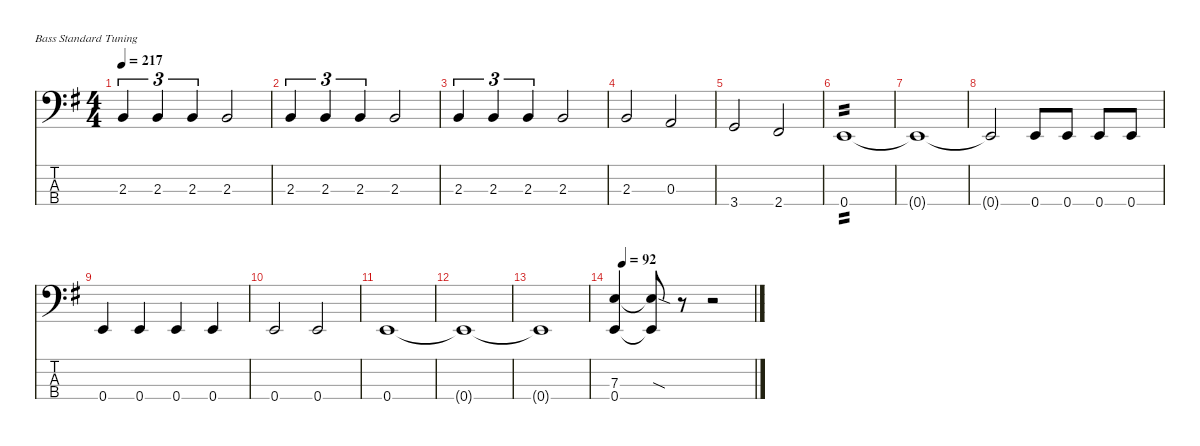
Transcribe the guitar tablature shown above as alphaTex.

\defaultSystemsLayout 4
\hideDynamics
\bracketExtendMode nobrackets
\singleTrackTrackNamePolicy hidden
\multiTrackTrackNamePolicy hidden
\firstSystemTrackNameMode fullname
\firstSystemTrackNameOrientation horizontal
\otherSystemsTrackNameOrientation horizontal
\track ("Cliff Burton" "el.bs.") {defaultSystemsLayout 8 instrument electricbassfinger}
\staff {score tabs}
\tuning (G2 D2 A1 E1)
\ts (4 4)
\tempo 217
\clef f4
\ks eminor
2.3{acc forcenatural}.4{tu (3 2) dy f beam Up} 2.3{acc forcenatural}.4{tu (3 2) beam Up} 2.3{acc forcenatural}.4{tu (3 2) beam Up} 2.3{acc forcenatural}.2{beam Up} |
2.3{acc forcenatural}.4{tu (3 2) beam Up} 2.3{acc forcenatural}.4{tu (3 2) beam Up} 2.3{acc forcenatural}.4{tu (3 2) beam Up} 2.3{acc forcenatural}.2{beam Up} |
2.3{acc forcenatural}.4{tu (3 2) beam Up} 2.3{acc forcenatural}.4{tu (3 2) beam Up} 2.3{acc forcenatural}.4{tu (3 2) beam Up} 2.3{acc forcenatural}.2{beam Up} |
2.3{acc forcenatural}.2{dy ff beam Up} 0.3{acc forcenatural}.2{beam Up} |
3.4{acc forcenatural}.2{beam Up} 2.4{acc #}.2{beam Up} |
0.4{acc forcenatural}.1{tp 2 dy f beam Up} |
0.4{t acc forcenatural}.1{beam Up} |
0.4{t acc forcenatural}.2{beam Up} 0.4{acc forcenatural}.8{beam Up} 0.4{acc forcenatural}.8{beam Up} 0.4{acc forcenatural}.8{beam Up} 0.4{acc forcenatural}.8{beam Up} |
0.4{acc forcenatural}.4{beam Up} 0.4{acc forcenatural}.4{beam Up} 0.4{acc forcenatural}.4{beam Up} 0.4{acc forcenatural}.4{beam Up} |
0.4{acc forcenatural}.2{beam Up} 0.4{acc forcenatural}.2{beam Up} |
0.4{acc forcenatural}.1{beam Up} |
0.4{t acc forcenatural}.1{beam Up} |
0.4{t acc forcenatural}.1{beam Up} |
\tempo (92 0.0625)
(7.3{acc forcenatural} 0.4{acc forcenatural}).4{beam Up} (7.3{sod t acc forcenatural} 0.4{t acc forcenatural}).8{beam Up} r.8{beam Up} r.2{beam Up}
